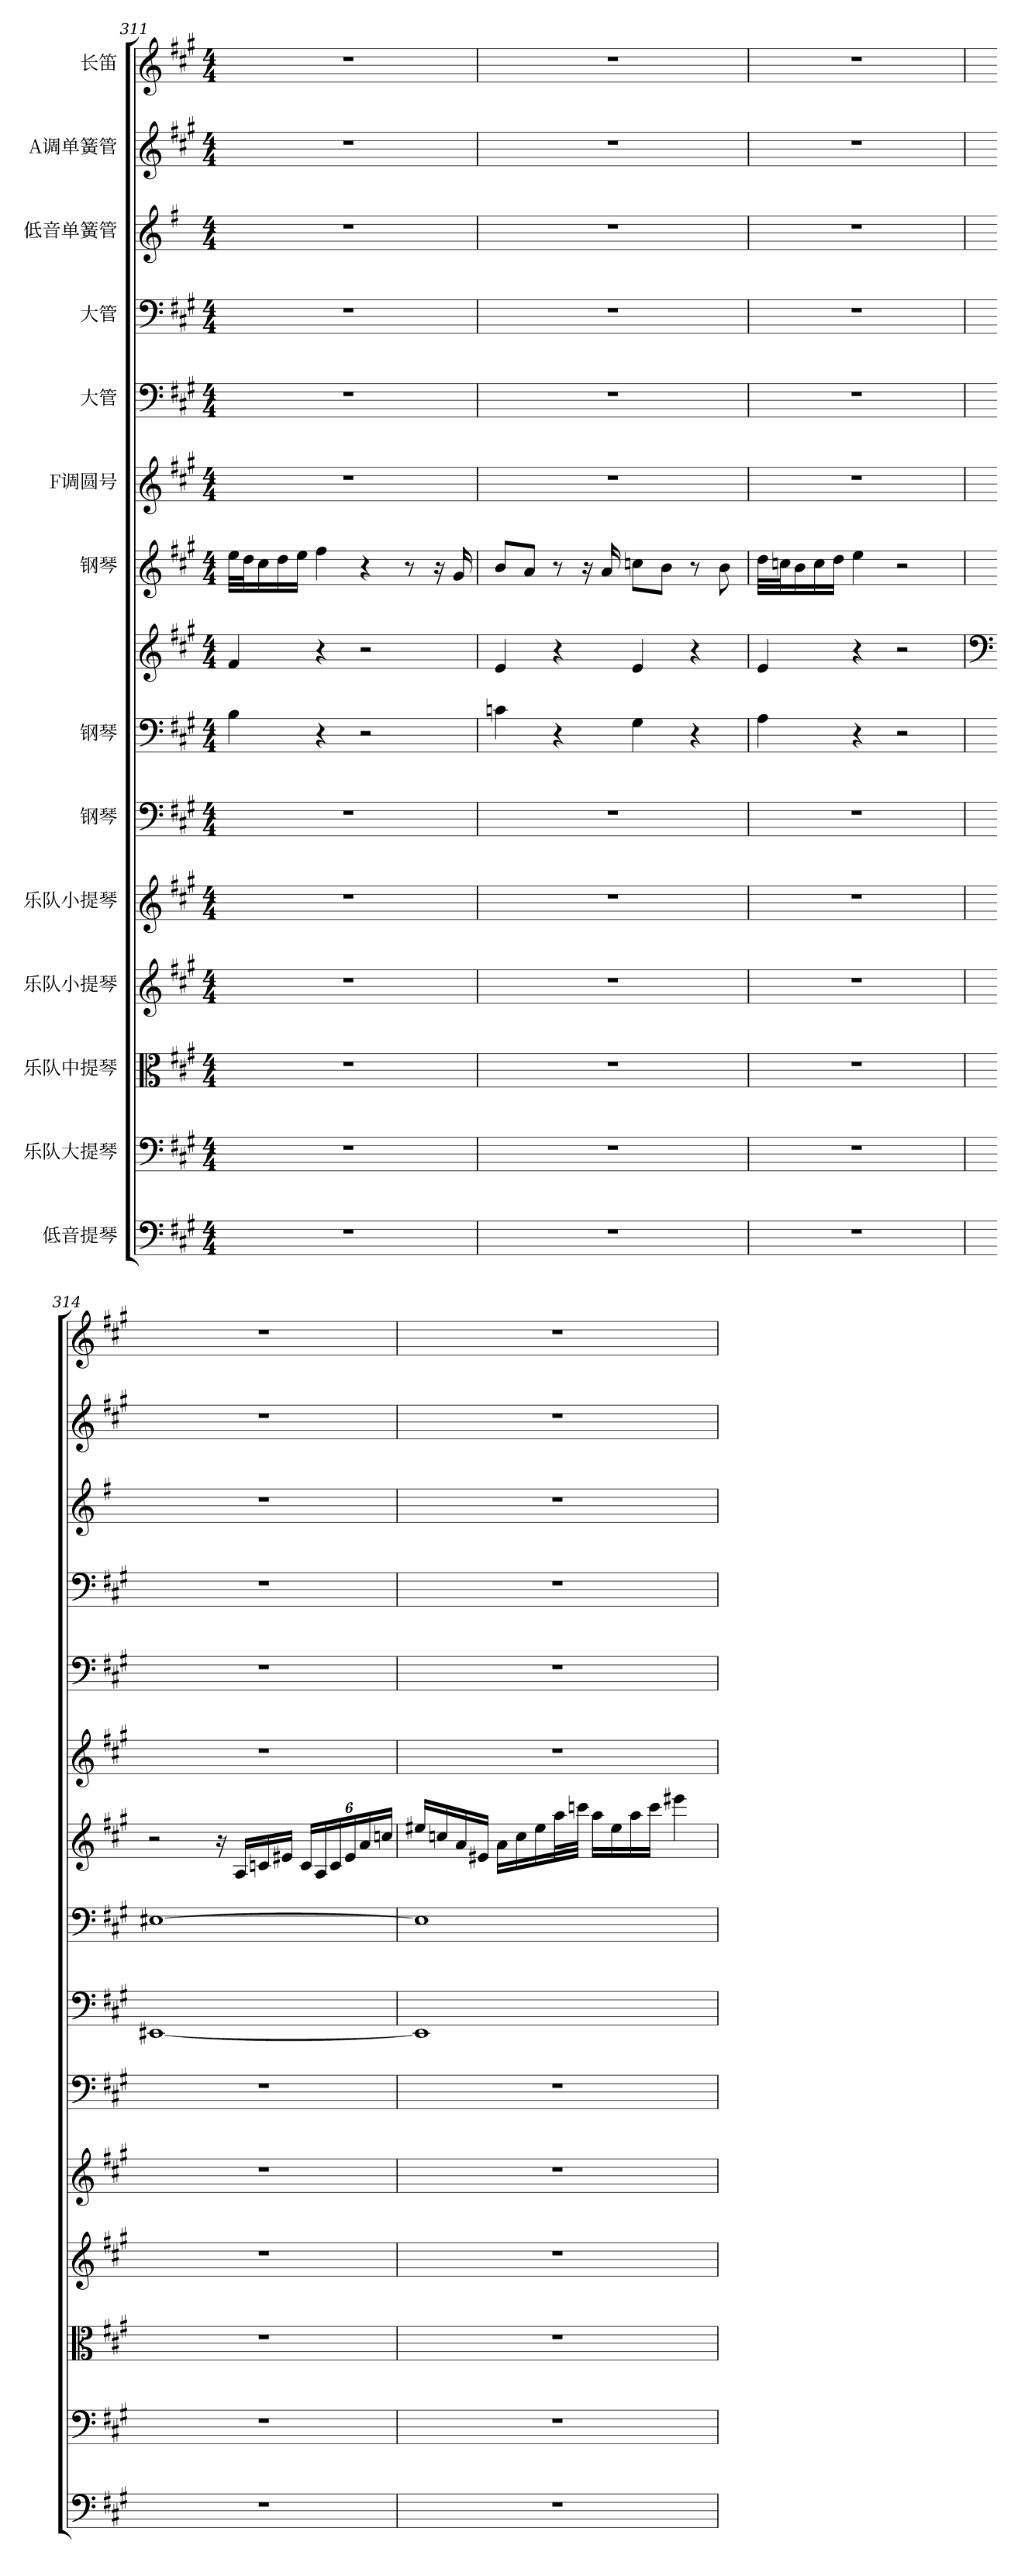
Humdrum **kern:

**kern	**kern	**kern	**kern	**kern	**kern	**kern	**kern	**kern	**kern	**kern	**kern	**kern	**kern	**kern
*part14	*part13	*part12	*part11	*part10	*part9	*part8	*part8	*part7	*part6	*part5	*part4	*part3	*part2	*part1
*staff15	*staff14	*staff13	*staff12	*staff11	*staff10	*staff9	*staff8	*staff7	*staff6	*staff5	*staff4	*staff3	*staff2	*staff1
*I"低音提琴	*I"乐队大提琴	*I"乐队中提琴	*I"乐队小提琴	*I"乐队小提琴	*I"钢琴	*I"钢琴	*	*I"钢琴	*I"F调圆号	*I"大管	*I"大管	*I"低音单簧管	*I"A调单簧管	*I"长笛
*clefF4	*clefF4	*clefC3	*clefG2	*clefG2	*clefF4	*clefF4	*clefG2	*clefG2	*clefG2	*clefF4	*clefF4	*clefG2	*clefG2	*clefG2
*ITrd7c12	*	*	*	*	*	*	*	*	*ITrd4c7	*	*	*ITrd8c14	*ITrd2c3	*
*k[f#c#g#]	*k[f#c#g#]	*k[f#c#g#]	*k[f#c#g#]	*k[f#c#g#]	*k[f#c#g#]	*k[f#c#g#]	*k[f#c#g#]	*k[f#c#g#]	*k[f#c#]	*k[f#c#g#]	*k[f#c#g#]	*k[f#]	*k[f#c#g#d#a#e#]	*k[f#c#g#]
*M4/4	*M4/4	*M4/4	*M4/4	*M4/4	*M4/4	*M4/4	*M4/4	*M4/4	*M4/4	*M4/4	*M4/4	*M4/4	*M4/4	*M4/4
=311	=311	=311	=311	=311	=311	=311	=311	=311	=311	=311	=311	=311	=311	=311
1r	1r	1r	1r	1r	1r	4B\	4f#/	32ee\LLL	1r	1r	1r	1r	1r	1r
.	.	.	.	.	.	.	.	32dd\J	.	.	.	.	.	.
.	.	.	.	.	.	.	.	16cc#\	.	.	.	.	.	.
.	.	.	.	.	.	.	.	16dd\	.	.	.	.	.	.
.	.	.	.	.	.	.	.	16ee\JJ	.	.	.	.	.	.
.	.	.	.	.	.	4r	4r	4ff#\	.	.	.	.	.	.
.	.	.	.	.	.	2r	2r	4r	.	.	.	.	.	.
.	.	.	.	.	.	.	.	8r	.	.	.	.	.	.
.	.	.	.	.	.	.	.	16r	.	.	.	.	.	.
.	.	.	.	.	.	.	.	16g#/	.	.	.	.	.	.
=312	=312	=312	=312	=312	=312	=312	=312	=312	=312	=312	=312	=312	=312	=312
1r	1r	1r	1r	1r	1r	4cn\	4e/	8b/L	1r	1r	1r	1r	1r	1r
.	.	.	.	.	.	.	.	8a/J	.	.	.	.	.	.
.	.	.	.	.	.	4r	4r	8r	.	.	.	.	.	.
.	.	.	.	.	.	.	.	16r	.	.	.	.	.	.
.	.	.	.	.	.	.	.	16a/	.	.	.	.	.	.
.	.	.	.	.	.	4G#\	4e/	8ccn\L	.	.	.	.	.	.
.	.	.	.	.	.	.	.	8b\J	.	.	.	.	.	.
.	.	.	.	.	.	4r	4r	8r	.	.	.	.	.	.
.	.	.	.	.	.	.	.	8b\	.	.	.	.	.	.
!!LO:PB:g=z
=313	=313	=313	=313	=313	=313	=313	=313	=313	=313	=313	=313	=313	=313	=313
1r	1r	1r	1r	1r	1r	4A\	4e/	32dd\LLL	1r	1r	1r	1r	1r	1r
.	.	.	.	.	.	.	.	32ccn\J	.	.	.	.	.	.
.	.	.	.	.	.	.	.	16b\	.	.	.	.	.	.
.	.	.	.	.	.	.	.	16cc\	.	.	.	.	.	.
.	.	.	.	.	.	.	.	16dd\JJ	.	.	.	.	.	.
.	.	.	.	.	.	4r	4r	4ee\	.	.	.	.	.	.
.	.	.	.	.	.	2r	2r	2r	.	.	.	.	.	.
=314	=314	=314	=314	=314	=314	=314	=314	=314	=314	=314	=314	=314	=314	=314
*	*	*	*	*	*	*	*clefF4	*	*	*	*	*	*	*
*	*	*	*	*	*	*	*	*	*	*	*	*	*	*MM132
1r	1r	1r	1r	1r	1r	[1EE#X	[1E#X	2r	1r	1r	1r	1r	1r	1r
.	.	.	.	.	.	.	.	16r	.	.	.	.	.	.
.	.	.	.	.	.	.	.	16A/LL	.	.	.	.	.	.
.	.	.	.	.	.	.	.	16cn/	.	.	.	.	.	.
.	.	.	.	.	.	.	.	16e#X/JJ	.	.	.	.	.	.
*	*	*	*	*	*	*	*	*Xbrackettup	*	*	*	*	*	*
.	.	.	.	.	.	.	.	24c/LL	.	.	.	.	.	.
.	.	.	.	.	.	.	.	24A/	.	.	.	.	.	.
.	.	.	.	.	.	.	.	24c/	.	.	.	.	.	.
.	.	.	.	.	.	.	.	24e#/	.	.	.	.	.	.
.	.	.	.	.	.	.	.	24a/	.	.	.	.	.	.
.	.	.	.	.	.	.	.	24ccn/JJ	.	.	.	.	.	.
!!LO:PB:g=z
=315	=315	=315	=315	=315	=315	=315	=315	=315	=315	=315	=315	=315	=315	=315
1r	1r	1r	1r	1r	1r	1EE#]	1E#]	16ee#X/LL	1r	1r	1r	1r	1r	1r
.	.	.	.	.	.	.	.	16ccn/	.	.	.	.	.	.
.	.	.	.	.	.	.	.	16a/	.	.	.	.	.	.
.	.	.	.	.	.	.	.	16e#X/JJ	.	.	.	.	.	.
.	.	.	.	.	.	.	.	16a\LL	.	.	.	.	.	.
.	.	.	.	.	.	.	.	16cc\	.	.	.	.	.	.
.	.	.	.	.	.	.	.	16ee#\	.	.	.	.	.	.
.	.	.	.	.	.	.	.	32aa\L	.	.	.	.	.	.
.	.	.	.	.	.	.	.	32cccn\JJJ	.	.	.	.	.	.
.	.	.	.	.	.	.	.	16aa\LL	.	.	.	.	.	.
.	.	.	.	.	.	.	.	16ee#\	.	.	.	.	.	.
.	.	.	.	.	.	.	.	16aa\	.	.	.	.	.	.
.	.	.	.	.	.	.	.	16ccc\JJ	.	.	.	.	.	.
.	.	.	.	.	.	.	.	4eee#X\	.	.	.	.	.	.
=	=	=	=	=	=	=	=	=	=	=	=	=	=	=
*-	*-	*-	*-	*-	*-	*-	*-	*-	*-	*-	*-	*-	*-	*-
